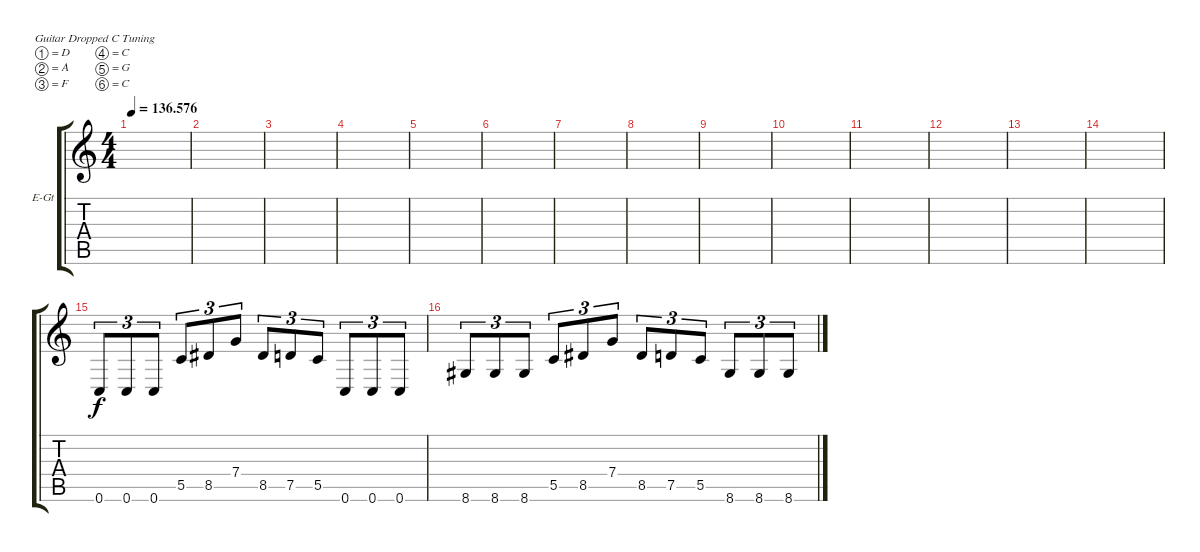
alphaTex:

\bracketExtendMode groupsimilarinstruments
\firstSystemTrackNameOrientation horizontal
\otherSystemsTrackNameOrientation horizontal
\track ("Lead" "E-Gt") {instrument distortionguitar}
\staff {score tabs}
\tuning (D4 A3 F3 C3 G2 C2)
\ts (4 4)
\tempo
136.576
\accidentals auto
\clef g2
\ottava regular
\simile none
\scale
0.333333
\ks c
|
\scale
0.333333 |
\scale
0.333333 |
\scale
0.333333 |
\scale
0.333333 |
\scale
0.333333 |
\scale
0.333333 |
\scale
0.333333 |
\scale
0.333333 |
\scale
0.333333 |
\scale
0.333333 |
\scale
0.333333 |
\scale
0.333333 |
\scale
0.333333 |
\scale
0.333333 0.6.8{tu (3 2)} 0.6.8{tu (3 2)} 0.6.8{tu (3 2)} 5.5.8{tu (3 2)} 8.5.8{tu (3 2)} 7.4.8{tu (3 2)} 8.5.8{tu (3 2)} 7.5.8{tu (3 2)} 5.5.8{tu (3 2)} 0.6.8{tu (3 2)} 0.6.8{tu (3 2)} 0.6.8{tu (3 2)} |
\scale
0.333333 8.6.8{tu (3 2)} 8.6.8{tu (3 2)} 8.6.8{tu (3 2)} 5.5.8{tu (3 2)} 8.5.8{tu (3 2)} 7.4.8{tu (3 2)} 8.5.8{tu (3 2)} 7.5.8{tu (3 2)} 5.5.8{tu (3 2)} 8.6.8{tu (3 2)} 8.6.8{tu (3 2)} 8.6.8{tu (3 2)}
